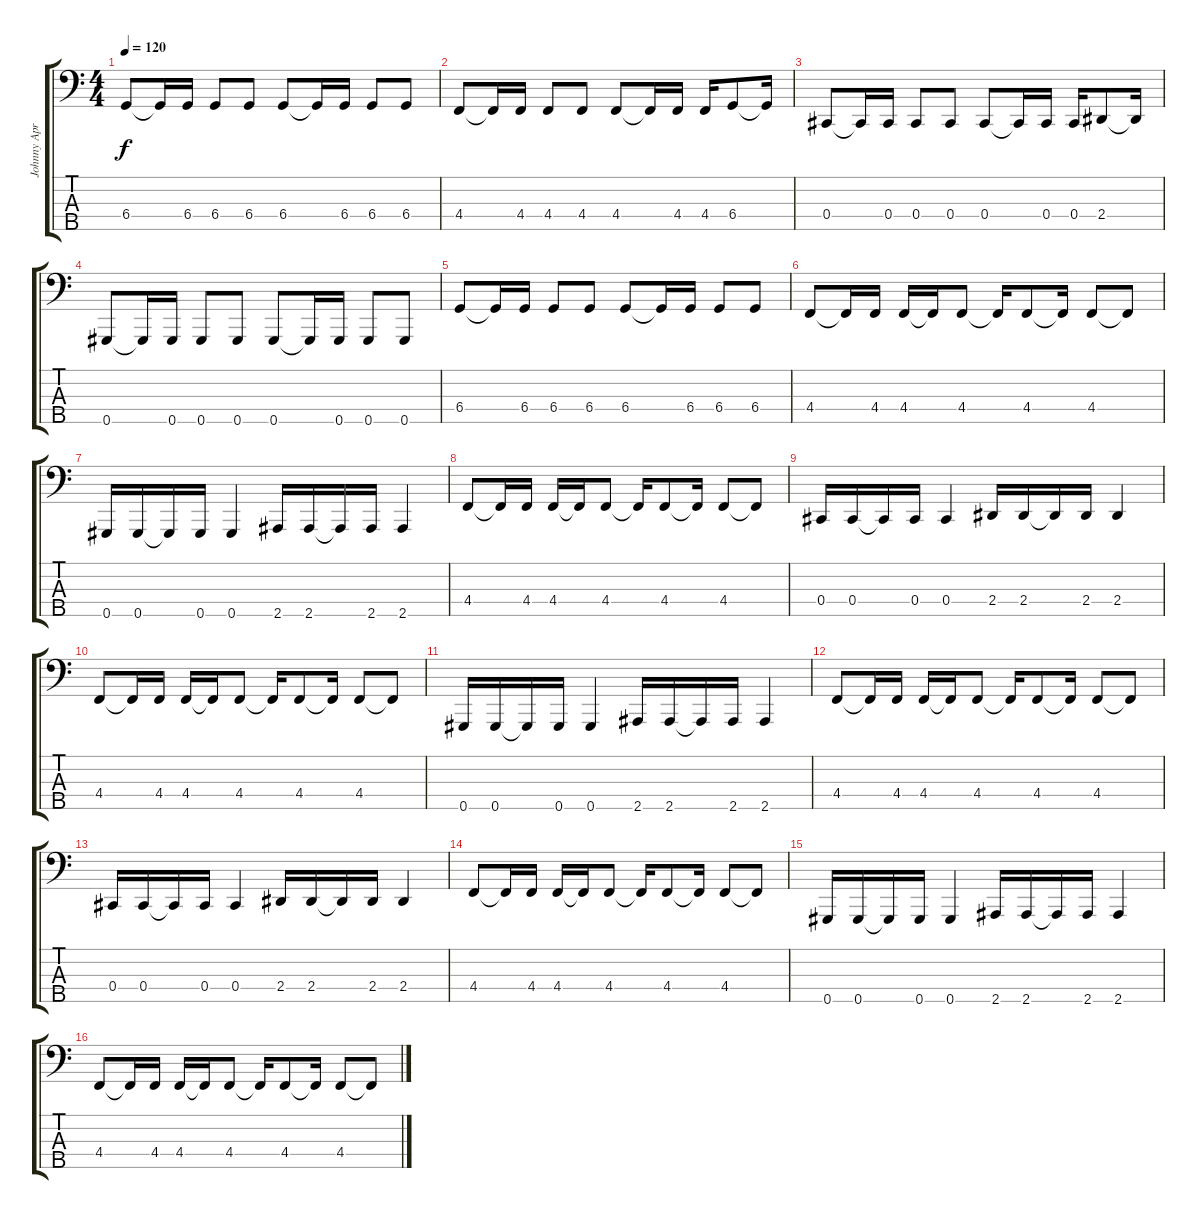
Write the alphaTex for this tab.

\track ("Johnny April" "Johnny Apr") {instrument electricbassfinger}
\staff {score tabs}
\tuning (E2 B1 Gb1 Db1 Ab0) {hide}
\ts (4 4)
\tempo 120
\clef f4
\ks c
6.4.8{dy f} 6.4{t}.16 6.4.16 6.4.8 6.4.8 6.4.8 6.4{t}.16 6.4.16 6.4.8 6.4.8 |
4.4.8 4.4{t}.16 4.4.16 4.4.8 4.4.8 4.4.8 4.4{t}.16 4.4.16 4.4.16 6.4.8 6.4{t}.16 |
0.4.8 0.4{t}.16 0.4.16 0.4.8 0.4.8 0.4.8 0.4{t}.16 0.4.16 0.4.16 2.4.8 2.4{t}.16 |
0.5.8 0.5{t}.16 0.5.16 0.5.8 0.5.8 0.5.8 0.5{t}.16 0.5.16 0.5.8 0.5.8 |
6.4.8 6.4{t}.16 6.4.16 6.4.8 6.4.8 6.4.8 6.4{t}.16 6.4.16 6.4.8 6.4.8 |
4.4.8 4.4{t}.16 4.4.16 4.4.16 4.4{t}.16 4.4.8 4.4{t}.16 4.4.8 4.4{t}.16 4.4.8 4.4{t}.8 |
0.5.16 0.5.16 0.5{t}.16 0.5.16 0.5.4 2.5.16 2.5.16 2.5{t}.16 2.5.16 2.5.4 |
4.4.8 4.4{t}.16 4.4.16 4.4.16 4.4{t}.16 4.4.8 4.4{t}.16 4.4.8 4.4{t}.16 4.4.8 4.4{t}.8 |
0.4.16 0.4.16 0.4{t}.16 0.4.16 0.4.4 2.4.16 2.4.16 2.4{t}.16 2.4.16 2.4.4 |
4.4.8 4.4{t}.16 4.4.16 4.4.16 4.4{t}.16 4.4.8 4.4{t}.16 4.4.8 4.4{t}.16 4.4.8 4.4{t}.8 |
0.5.16 0.5.16 0.5{t}.16 0.5.16 0.5.4 2.5.16 2.5.16 2.5{t}.16 2.5.16 2.5.4 |
4.4.8 4.4{t}.16 4.4.16 4.4.16 4.4{t}.16 4.4.8 4.4{t}.16 4.4.8 4.4{t}.16 4.4.8 4.4{t}.8 |
0.4.16 0.4.16 0.4{t}.16 0.4.16 0.4.4 2.4.16 2.4.16 2.4{t}.16 2.4.16 2.4.4 |
4.4.8 4.4{t}.16 4.4.16 4.4.16 4.4{t}.16 4.4.8 4.4{t}.16 4.4.8 4.4{t}.16 4.4.8 4.4{t}.8 |
0.5.16 0.5.16 0.5{t}.16 0.5.16 0.5.4 2.5.16 2.5.16 2.5{t}.16 2.5.16 2.5.4 |
4.4.8 4.4{t}.16 4.4.16 4.4.16 4.4{t}.16 4.4.8 4.4{t}.16 4.4.8 4.4{t}.16 4.4.8 4.4{t}.8
